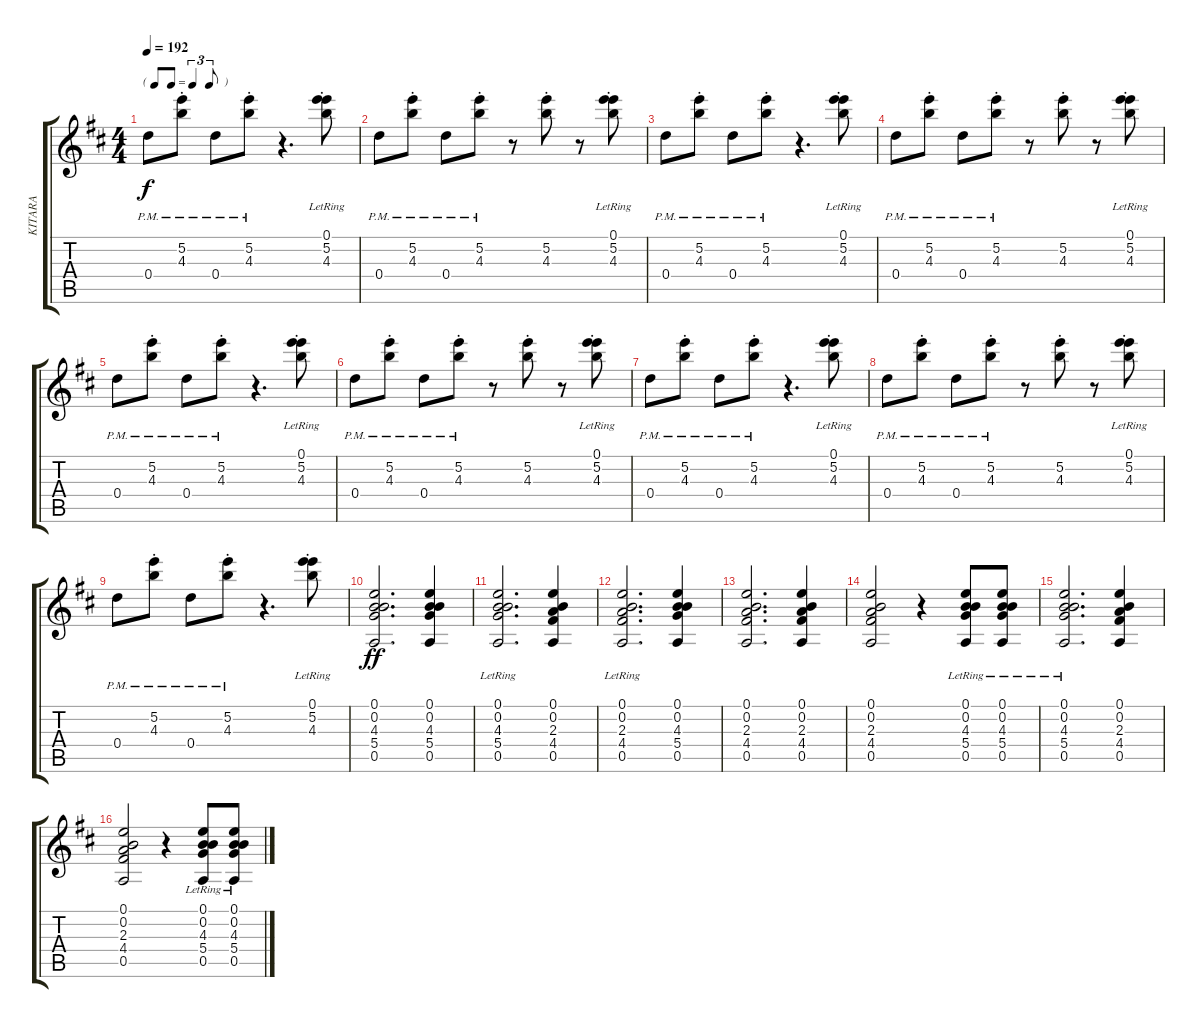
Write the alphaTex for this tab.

\track ("KITARA" "KITARA") {instrument electricguitarmuted}
\staff {score tabs}
\tuning (E4 B3 G3 D3 A2 E2) {hide}
\ts (4 4)
\tf triplet8th
\tempo 192
\clef g2
\ks d
0.4{pm}.8{ot 8vb dy f} (5.2{pm st} 4.3{pm}).8{ot 8vb} 0.4{pm}.8{ot 8vb} (5.2{pm st} 4.3{pm}).8{ot 8vb} r.4{d} (0.1{lr} 5.2{st lr} 4.3{lr}).8{ot 8vb} |
0.4{pm}.8{ot 8vb} (5.2{pm st} 4.3{pm}).8{ot 8vb} 0.4{pm}.8{ot 8vb} (5.2{pm st} 4.3{pm}).8{ot 8vb} r.8 (5.2{st} 4.3).8{ot 8vb} r.8 (0.1{st lr} 5.2{st lr} 4.3{lr}).8{ot 8vb} |
0.4{pm}.8{ot 8vb} (5.2{pm st} 4.3{pm}).8{ot 8vb} 0.4{pm}.8{ot 8vb} (5.2{pm st} 4.3{pm}).8{ot 8vb} r.4{d} (0.1{lr} 5.2{st lr} 4.3{lr}).8{ot 8vb} |
0.4{pm}.8{ot 8vb} (5.2{pm st} 4.3{pm}).8{ot 8vb} 0.4{pm}.8{ot 8vb} (5.2{pm st} 4.3{pm}).8{ot 8vb} r.8 (5.2{st} 4.3).8{ot 8vb} r.8 (0.1{st lr} 5.2{st lr} 4.3{lr}).8{ot 8vb} |
0.4{pm}.8{ot 8vb} (5.2{pm st} 4.3{pm}).8{ot 8vb} 0.4{pm}.8{ot 8vb} (5.2{pm st} 4.3{pm}).8{ot 8vb} r.4{d} (0.1{lr} 5.2{st lr} 4.3{lr}).8{ot 8vb} |
0.4{pm}.8{ot 8vb} (5.2{pm st} 4.3{pm}).8{ot 8vb} 0.4{pm}.8{ot 8vb} (5.2{pm st} 4.3{pm}).8{ot 8vb} r.8 (5.2{st} 4.3).8{ot 8vb} r.8 (0.1{st lr} 5.2{st lr} 4.3{lr}).8{ot 8vb} |
0.4{pm}.8{ot 8vb} (5.2{pm st} 4.3{pm}).8{ot 8vb} 0.4{pm}.8{ot 8vb} (5.2{pm st} 4.3{pm}).8{ot 8vb} r.4{d} (0.1{lr} 5.2{st lr} 4.3{lr}).8{ot 8vb} |
0.4{pm}.8{ot 8vb} (5.2{pm st} 4.3{pm}).8{ot 8vb} 0.4{pm}.8{ot 8vb} (5.2{pm st} 4.3{pm}).8{ot 8vb} r.8 (5.2{st} 4.3).8{ot 8vb} r.8 (0.1{st lr} 5.2{st lr} 4.3{lr}).8{ot 8vb} |
0.4{pm}.8{ot 8vb} (5.2{pm st} 4.3{pm}).8{ot 8vb} 0.4{pm}.8{ot 8vb} (5.2{pm st} 4.3{pm}).8{ot 8vb} r.4{d} (0.1{lr} 5.2{st lr} 4.3{lr}).8{ot 8vb} |
(0.1 0.2 4.3 5.4 0.5).2{d dy ff} (0.1 0.2 4.3 5.4 0.5).4 |
(0.1{lr} 0.2{lr} 4.3{lr} 5.4{lr} 0.5{lr}).2{d} (0.1 0.2 2.3 4.4 0.5).4 |
(0.1{lr} 0.2{lr} 2.3{lr} 4.4{lr} 0.5{lr}).2{d} (0.1 0.2 4.3 5.4 0.5).4 |
(0.1 0.2 2.3 4.4 0.5).2{d} (0.1 0.2 2.3 4.4 0.5).4 |
(0.1 0.2 2.3 4.4 0.5).2 r.4 (0.1{lr} 0.2{lr} 4.3{lr} 5.4{lr} 0.5{lr}).8 (0.1{lr} 0.2{lr} 4.3{lr} 5.4{lr} 0.5{lr}).8 |
(0.1{lr} 0.2{lr} 4.3{lr} 5.4{lr} 0.5{lr}).2{d} (0.1 0.2 2.3 4.4 0.5).4 |
(0.1 0.2 2.3 4.4 0.5).2 r.4 (0.1{lr} 0.2{lr} 4.3{lr} 5.4{lr} 0.5{lr}).8 (0.1{lr} 0.2{lr} 4.3{lr} 5.4{lr} 0.5{lr}).8
